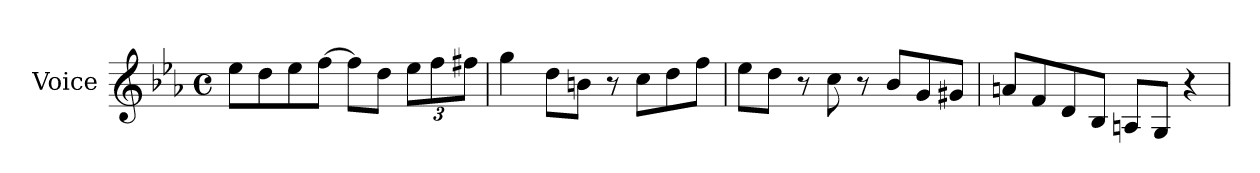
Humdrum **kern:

**kern
*part1
*staff1
*I"Voice
*I'Voice
*clefG2
*k[b-e-a-]
*M4/4
*met(c)
=1
8ee-\L
8dd\
8ee-\
[>8ff\J
8ff\L]
8dd\J
12ee-\L
12ff\
12ff#X\J
=2
4gg\
8dd\L
8bn\J
8r
8cc\L
8dd\
8ff\J
=3
8ee-\L
8dd\J
8r
8cc\
8r
8b-/L
8g/
8g#X/J
=4
8an/L
8f/
8d/
8B-/J
8An/L
8G/J
4r
=
*-
